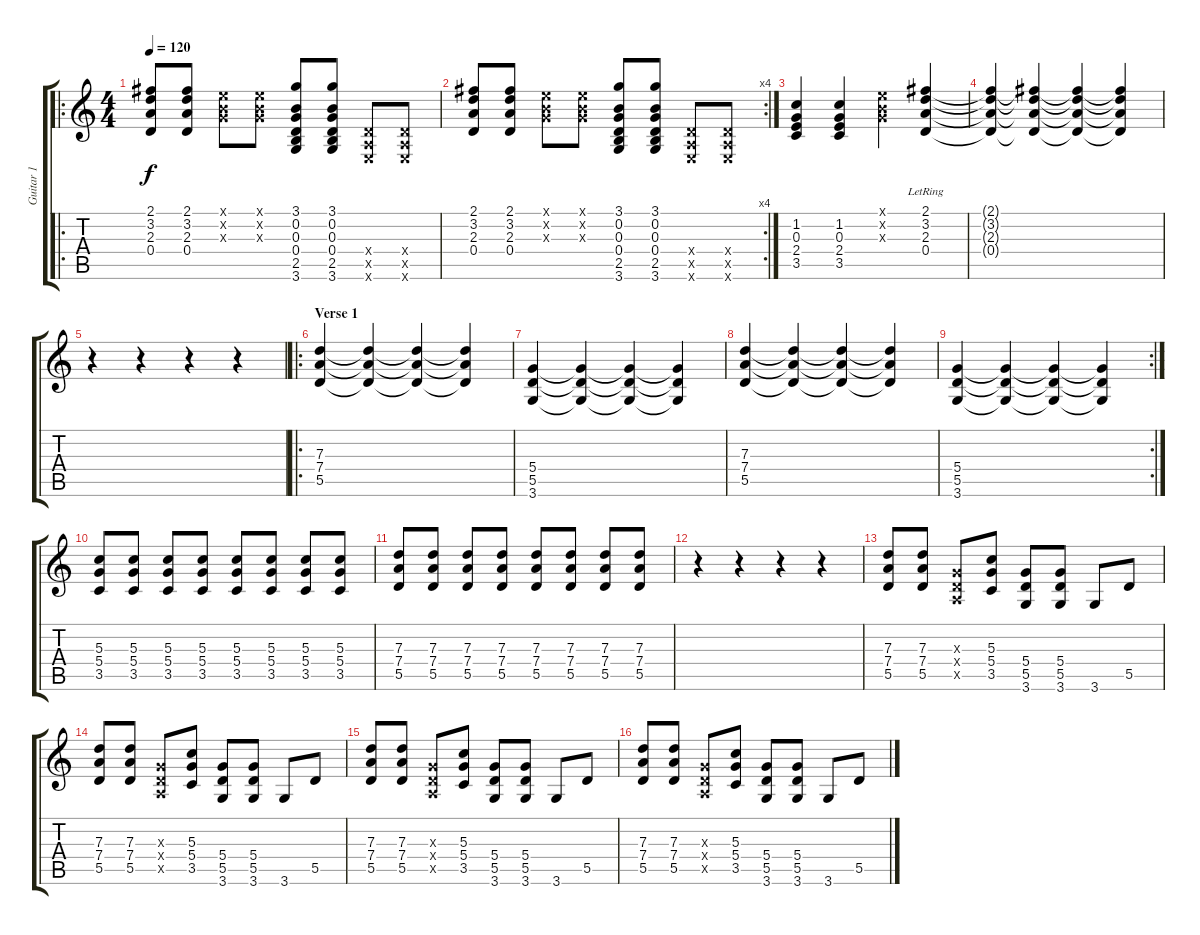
\track ("Guitar 1" "Guitar 1") {instrument electricguitarclean}
\staff {score tabs}
\tuning (E4 B3 G3 D3 A2 E2) {hide}
\ro
\ts (4 4)
\tempo 120
\clef g2
\ks c
(2.1 3.2 2.3 0.4).8{dy f instrument electricguitarclean} (2.1 3.2 2.3 0.4).8 (0.1{x} 0.2{x} 0.3{x}).8 (0.1{x} 0.2{x} 0.3{x}).8 (3.1 0.2 0.3 0.4 2.5 3.6).8 (3.1 0.2 0.3 0.4 2.5 3.6).8 (0.4{x} 0.5{x} 0.6{x}).8 (0.4{x} 0.5{x} 0.6{x}).8 |
\rc 4
(2.1 3.2 2.3 0.4).8 (2.1 3.2 2.3 0.4).8 (0.1{x} 0.2{x} 0.3{x}).8 (0.1{x} 0.2{x} 0.3{x}).8 (3.1 0.2 0.3 0.4 2.5 3.6).8 (3.1 0.2 0.3 0.4 2.5 3.6).8 (0.4{x} 0.5{x} 0.6{x}).8 (0.4{x} 0.5{x} 0.6{x}).8 |
(1.2 0.3 2.4 3.5).4 (1.2 0.3 2.4 3.5).4 (0.1{x} 0.2{x} 0.3{x}).4 (2.1{lr} 3.2{lr} 2.3{lr} 0.4{lr}).4 |
(2.1{t} 3.2{t} 2.3{t} 0.4{t}).4 (2.1{t} 3.2{t} 2.3{t} 0.4{t}).4 (2.1{t} 3.2{t} 2.3{t} 0.4{t}).4 (2.1{t} 3.2{t} 2.3{t} 0.4{t}).4 |
r.4 r.4 r.4 r.4 |
\ro
\section ("" "Verse 1")
(7.3 7.4 5.5).4{instrument distortionguitar} (7.3{t} 7.4{t} 5.5{t}).4 (7.3{t} 7.4{t} 5.5{t}).4 (7.3{t} 7.4{t} 5.5{t}).4 |
(5.4 5.5 3.6).4 (5.4{t} 5.5{t} 3.6{t}).4 (5.4{t} 5.5{t} 3.6{t}).4 (5.4{t} 5.5{t} 3.6{t}).4 |
(7.3 7.4 5.5).4 (7.3{t} 7.4{t} 5.5{t}).4 (7.3{t} 7.4{t} 5.5{t}).4 (7.3{t} 7.4{t} 5.5{t}).4 |
\rc 2
(5.4 5.5 3.6).4 (5.4{t} 5.5{t} 3.6{t}).4 (5.4{t} 5.5{t} 3.6{t}).4 (5.4{t} 5.5{t} 3.6{t}).4 |
(5.3 5.4 3.5).8{instrument distortionguitar} (5.3 5.4 3.5).8 (5.3 5.4 3.5).8 (5.3 5.4 3.5).8 (5.3 5.4 3.5).8 (5.3 5.4 3.5).8 (5.3 5.4 3.5).8 (5.3 5.4 3.5).8 |
(7.3 7.4 5.5).8 (7.3 7.4 5.5).8 (7.3 7.4 5.5).8 (7.3 7.4 5.5).8 (7.3 7.4 5.5).8 (7.3 7.4 5.5).8 (7.3 7.4 5.5).8 (7.3 7.4 5.5).8 |
r.4 r.4 r.4 r.4 |
(7.3 7.4 5.5).8 (7.3 7.4 5.5).8 (0.3{x} 0.4{x} 0.5{x}).8 (5.3 5.4 3.5).8 (5.4 5.5 3.6).8 (5.4 5.5 3.6).8 3.6.8 5.5.8 |
(7.3 7.4 5.5).8 (7.3 7.4 5.5).8 (0.3{x} 0.4{x} 0.5{x}).8 (5.3 5.4 3.5).8 (5.4 5.5 3.6).8 (5.4 5.5 3.6).8 3.6.8 5.5.8 |
(7.3 7.4 5.5).8 (7.3 7.4 5.5).8 (0.3{x} 0.4{x} 0.5{x}).8 (5.3 5.4 3.5).8 (5.4 5.5 3.6).8 (5.4 5.5 3.6).8 3.6.8 5.5.8 |
(7.3 7.4 5.5).8 (7.3 7.4 5.5).8 (0.3{x} 0.4{x} 0.5{x}).8 (5.3 5.4 3.5).8 (5.4 5.5 3.6).8 (5.4 5.5 3.6).8 3.6.8 5.5.8
